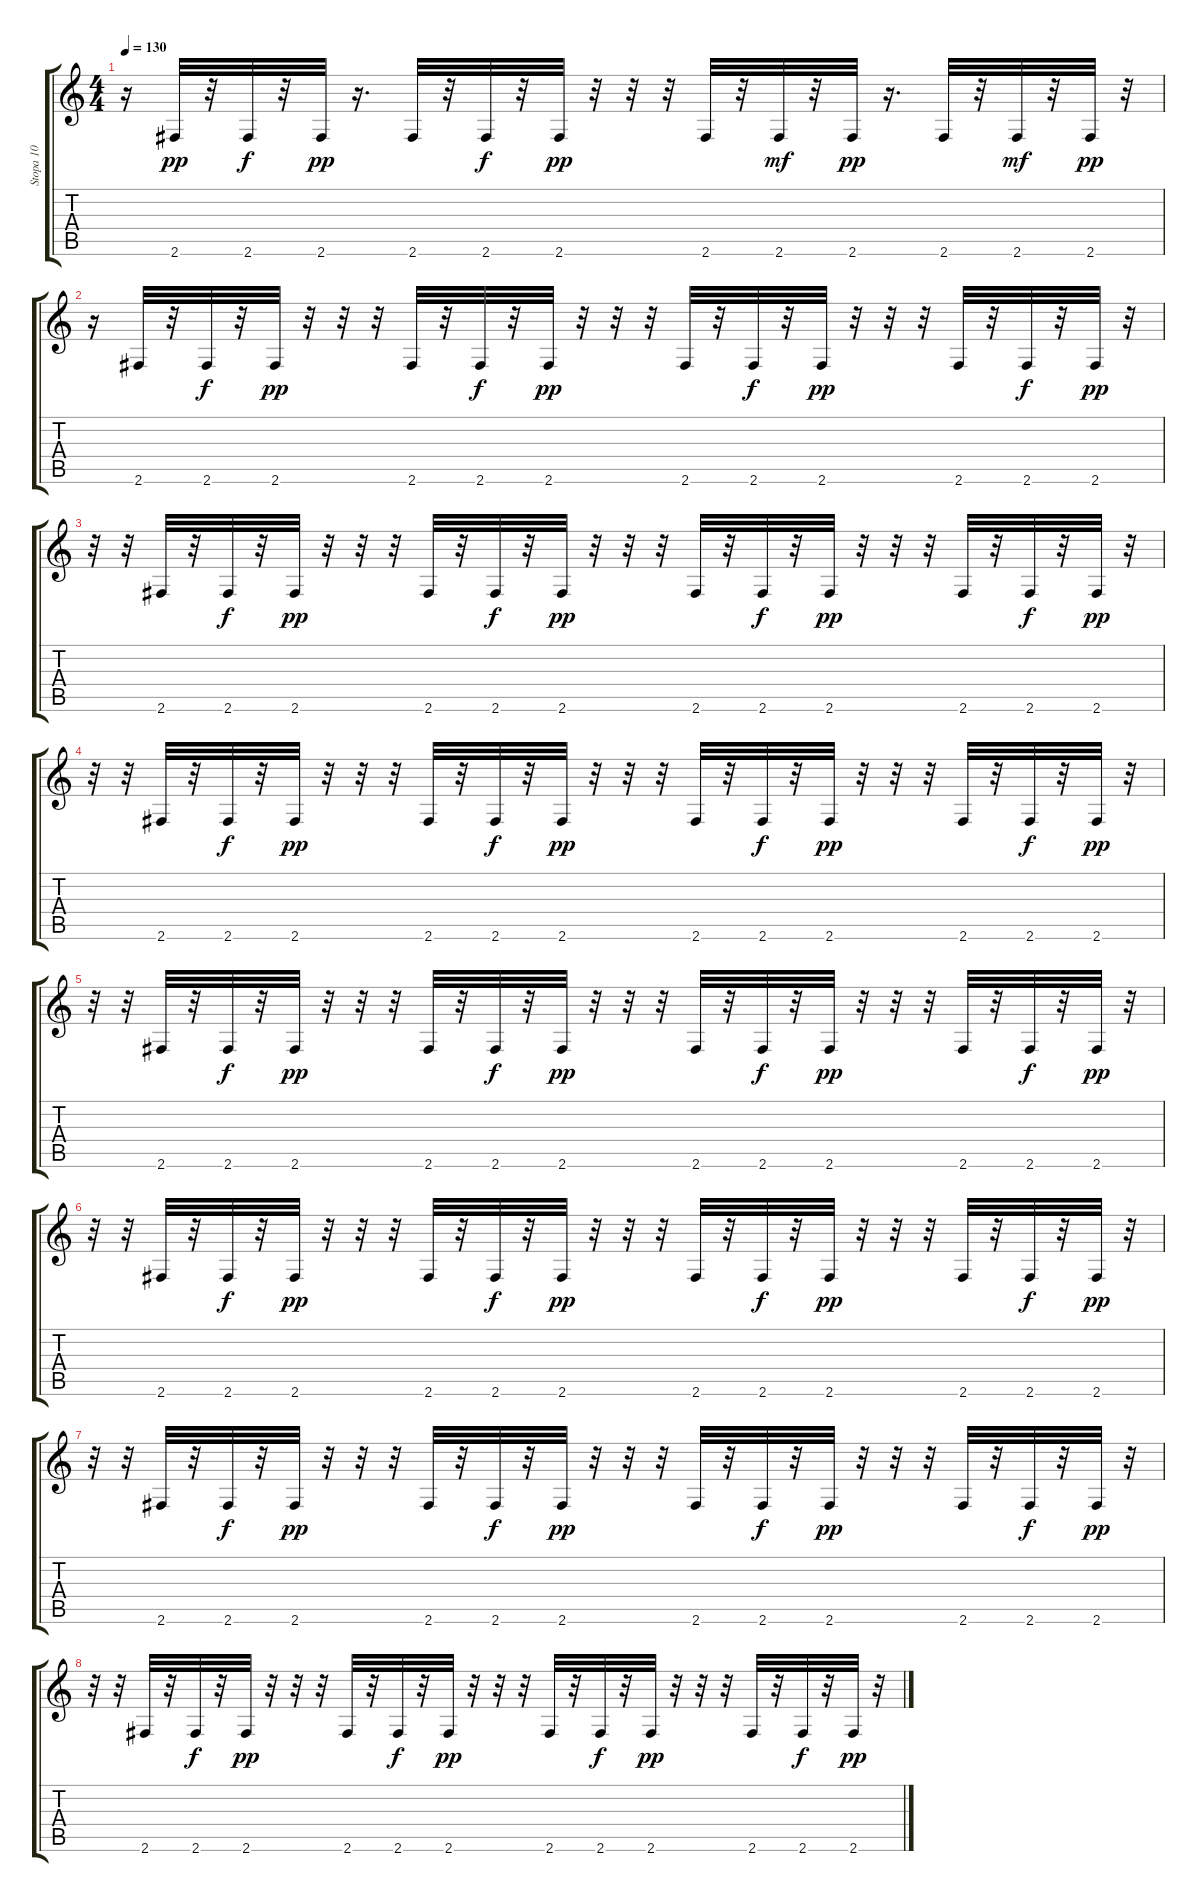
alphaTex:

\track ("Stopa 10" "Stopa 10") {instrument acousticguitarsteel}
\staff {score tabs}
\tuning (E4 B3 G3 D3 A2 E2) {hide}
\ts (4 4)
\tempo 130
\clef g2
\ks c
r.16{dy pp} 2.6.32 r.32 2.6.32{dy f} r.32 2.6.32{dy pp} r.16{d} 2.6.32 r.32 2.6.32{dy f} r.32 2.6.32{dy pp} r.32 r.32 r.32 2.6.32 r.32 2.6.32{dy mf} r.32 2.6.32{dy pp} r.16{d} 2.6.32 r.32 2.6.32{dy mf} r.32 2.6.32{dy pp} r.32 |
r.16 2.6.32 r.32 2.6.32{dy f} r.32 2.6.32{dy pp} r.32 r.32 r.32 2.6.32 r.32 2.6.32{dy f} r.32 2.6.32{dy pp} r.32 r.32 r.32 2.6.32 r.32 2.6.32{dy f} r.32 2.6.32{dy pp} r.32 r.32 r.32 2.6.32 r.32 2.6.32{dy f} r.32 2.6.32{dy pp} r.32 |
r.32 r.32 2.6.32 r.32 2.6.32{dy f} r.32 2.6.32{dy pp} r.32 r.32 r.32 2.6.32 r.32 2.6.32{dy f} r.32 2.6.32{dy pp} r.32 r.32 r.32 2.6.32 r.32 2.6.32{dy f} r.32 2.6.32{dy pp} r.32 r.32 r.32 2.6.32 r.32 2.6.32{dy f} r.32 2.6.32{dy pp} r.32 |
r.32 r.32 2.6.32 r.32 2.6.32{dy f} r.32 2.6.32{dy pp} r.32 r.32 r.32 2.6.32 r.32 2.6.32{dy f} r.32 2.6.32{dy pp} r.32 r.32 r.32 2.6.32 r.32 2.6.32{dy f} r.32 2.6.32{dy pp} r.32 r.32 r.32 2.6.32 r.32 2.6.32{dy f} r.32 2.6.32{dy pp} r.32 |
r.32 r.32 2.6.32 r.32 2.6.32{dy f} r.32 2.6.32{dy pp} r.32 r.32 r.32 2.6.32 r.32 2.6.32{dy f} r.32 2.6.32{dy pp} r.32 r.32 r.32 2.6.32 r.32 2.6.32{dy f} r.32 2.6.32{dy pp} r.32 r.32 r.32 2.6.32 r.32 2.6.32{dy f} r.32 2.6.32{dy pp} r.32 |
r.32 r.32 2.6.32 r.32 2.6.32{dy f} r.32 2.6.32{dy pp} r.32 r.32 r.32 2.6.32 r.32 2.6.32{dy f} r.32 2.6.32{dy pp} r.32 r.32 r.32 2.6.32 r.32 2.6.32{dy f} r.32 2.6.32{dy pp} r.32 r.32 r.32 2.6.32 r.32 2.6.32{dy f} r.32 2.6.32{dy pp} r.32 |
r.32 r.32 2.6.32 r.32 2.6.32{dy f} r.32 2.6.32{dy pp} r.32 r.32 r.32 2.6.32 r.32 2.6.32{dy f} r.32 2.6.32{dy pp} r.32 r.32 r.32 2.6.32 r.32 2.6.32{dy f} r.32 2.6.32{dy pp} r.32 r.32 r.32 2.6.32 r.32 2.6.32{dy f} r.32 2.6.32{dy pp} r.32 |
r.32 r.32 2.6.32 r.32 2.6.32{dy f} r.32 2.6.32{dy pp} r.32 r.32 r.32 2.6.32 r.32 2.6.32{dy f} r.32 2.6.32{dy pp} r.32 r.32 r.32 2.6.32 r.32 2.6.32{dy f} r.32 2.6.32{dy pp} r.32 r.32 r.32 2.6.32 r.32 2.6.32{dy f} r.32 2.6.32{dy pp} r.32
